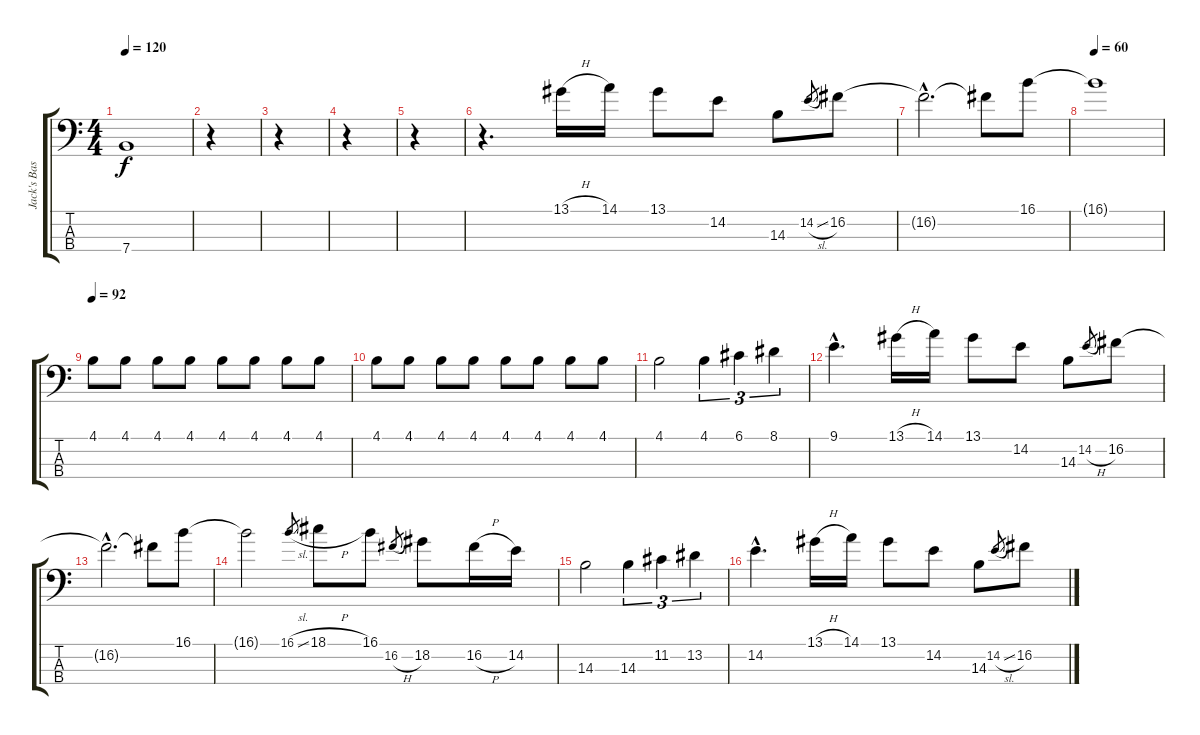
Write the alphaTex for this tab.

\track ("Jack's Bass" "Jack's Bas") {instrument electricbassfinger}
\staff {score tabs}
\tuning (G2 D2 A1 E1) {hide}
\ts (4 4)
\tempo 120
\clef f4
\ks c
7.4.1{dy f} |
r.4 |
r.4 |
r.4 |
r.4 |
r.4{d} 13.1{h}.16 14.1.16 13.1.8 14.2.8 14.3.8 14.2{sl}.8{gr} 16.2.8 |
16.2{hac t}.2{d} 16.2{t}.8 16.1.8 |
\tempo 60
16.1{t}.1 |
\tempo 92
4.1.8 4.1.8 4.1.8 4.1.8 4.1.8 4.1.8 4.1.8 4.1.8 |
4.1.8 4.1.8 4.1.8 4.1.8 4.1.8 4.1.8 4.1.8 4.1.8 |
4.1.2 4.1.4{tu (3 2)} 6.1.4{tu (3 2)} 8.1.4{tu (3 2)} |
9.1{hac}.4{d} 13.1{h}.16 14.1.16 13.1.8 14.2.8 14.3.8 14.2{h}.8{gr} 16.2.8 |
16.2{hac t}.2{d} 16.2{t}.8 16.1.8 |
16.1{t}.2 16.1{sl}.8{gr} 18.1{h}.8 16.1.8 16.2{h}.8{gr} 18.2.8 16.2{h}.16 14.2.16 |
14.3.2 14.3.4{tu (3 2)} 11.2.4{tu (3 2)} 13.2.4{tu (3 2)} |
14.2{hac}.4{d} 13.1{h}.16 14.1.16 13.1.8 14.2.8 14.3.8 14.2{sl}.8{gr} 16.2.8
